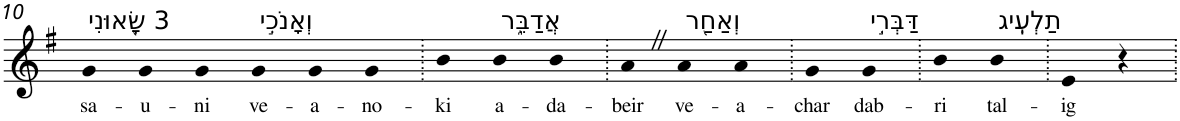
**kern	**text
*part1	*part1
*staff1	*staff1
*I"Piano	*
*I'Pno	*
!!LO:PB:g=z
*clefG2	*
*k[f#]	*
*G:	*
=10	=10
!LO:TX:a:t=3 שָׂ֭אוּנִי	!
!	!LO:LY:b
4g	sa-
!	!LO:LY:b
4g	-u-
!	!LO:LY:b
4g	-ni
!LO:TX:a:t=וְאָנֹכִ֣י	!
!	!LO:LY:b
4g	ve-
!	!LO:LY:b
4g	-a-
!	!LO:LY:b
4g	-no-
=11.	=11.
!	!LO:LY:b
4b	-ki
!LO:TX:a:t=אֲדַבֵּ֑ר	!
!	!LO:LY:b
4b	a-
!	!LO:LY:b
4b	-da-
=12.	=12.
!	!LO:LY:b
4aZ	-beir
!LO:TX:a:t=וְאַחַ֖ר	!
!	!LO:LY:b
4a	ve-
!	!LO:LY:b
4a	-a-
=13.	=13.
!	!LO:LY:b
4g	-char
!LO:TX:a:t=דַּבְּרִ֣י	!
!	!LO:LY:b
4g	dab-
=14.	=14.
!	!LO:LY:b
4b	-ri
!LO:TX:a:t=תַלְעִֽיג	!
!	!LO:LY:b
4b	tal-
=15.	=15.
!	!LO:LY:b
4e	-ig
4r	.
=.	=.
*-	*-
